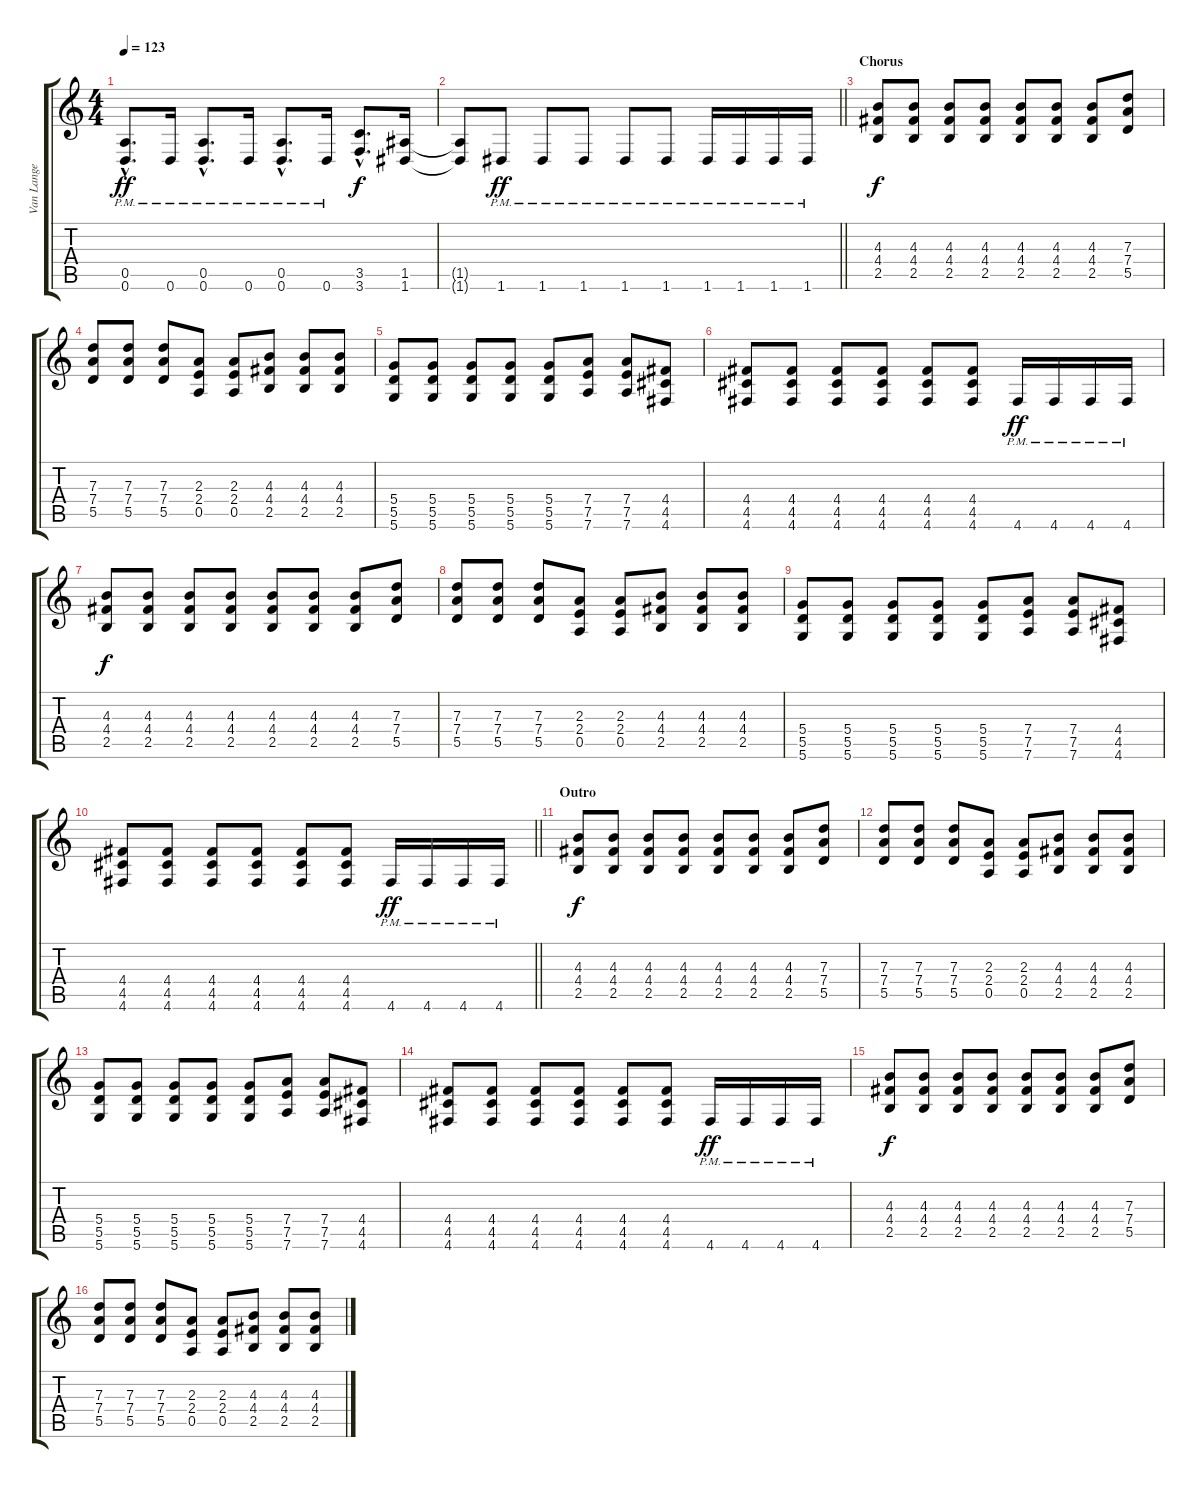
\track ("Van Lange" "Van Lange") {instrument distortionguitar}
\staff {score tabs}
\tuning (E4 B3 G3 D3 A2 D2) {hide}
\ts (4 4)
\tempo 123
\clef g2
\ks c
(0.5{hac pm} 0.6{hac pm}).8{d dy ff} 0.6{pm}.16 (0.5{hac pm} 0.6{hac pm}).8{d} 0.6{pm}.16 (0.5{hac pm} 0.6{hac pm}).8{d} 0.6{pm}.16 (3.5{hac} 3.6{hac}).8{d dy f} (1.5 1.6).16 |
\barLineRight lightlight
(1.5{t} 1.6{t}).8 1.6{pm}.8{dy ff} 1.6{pm}.8 1.6{pm}.8 1.6{pm}.8 1.6{pm}.8 1.6{pm}.16 1.6{pm}.16 1.6{pm}.16 1.6{pm}.16 |
\section ("" "Chorus")
(4.3 4.4 2.5).8{dy f} (4.3 4.4 2.5).8 (4.3 4.4 2.5).8 (4.3 4.4 2.5).8 (4.3 4.4 2.5).8 (4.3 4.4 2.5).8 (4.3 4.4 2.5).8 (7.3 7.4 5.5).8 |
(7.3 7.4 5.5).8 (7.3 7.4 5.5).8 (7.3 7.4 5.5).8 (2.3 2.4 0.5).8 (2.3 2.4 0.5).8 (4.3 4.4 2.5).8 (4.3 4.4 2.5).8 (4.3 4.4 2.5).8 |
(5.4 5.5 5.6).8 (5.4 5.5 5.6).8 (5.4 5.5 5.6).8 (5.4 5.5 5.6).8 (5.4 5.5 5.6).8 (7.4 7.5 7.6).8 (7.4 7.5 7.6).8 (4.4 4.5 4.6).8 |
(4.4 4.5 4.6).8 (4.4 4.5 4.6).8 (4.4 4.5 4.6).8 (4.4 4.5 4.6).8 (4.4 4.5 4.6).8 (4.4 4.5 4.6).8 4.6{pm}.16{dy ff} 4.6{pm}.16 4.6{pm}.16 4.6{pm}.16 |
(4.3 4.4 2.5).8{dy f} (4.3 4.4 2.5).8 (4.3 4.4 2.5).8 (4.3 4.4 2.5).8 (4.3 4.4 2.5).8 (4.3 4.4 2.5).8 (4.3 4.4 2.5).8 (7.3 7.4 5.5).8 |
(7.3 7.4 5.5).8 (7.3 7.4 5.5).8 (7.3 7.4 5.5).8 (2.3 2.4 0.5).8 (2.3 2.4 0.5).8 (4.3 4.4 2.5).8 (4.3 4.4 2.5).8 (4.3 4.4 2.5).8 |
(5.4 5.5 5.6).8 (5.4 5.5 5.6).8 (5.4 5.5 5.6).8 (5.4 5.5 5.6).8 (5.4 5.5 5.6).8 (7.4 7.5 7.6).8 (7.4 7.5 7.6).8 (4.4 4.5 4.6).8 |
\barLineRight lightlight
(4.4 4.5 4.6).8 (4.4 4.5 4.6).8 (4.4 4.5 4.6).8 (4.4 4.5 4.6).8 (4.4 4.5 4.6).8 (4.4 4.5 4.6).8 4.6{pm}.16{dy ff} 4.6{pm}.16 4.6{pm}.16 4.6{pm}.16 |
\section ("" "Outro")
(4.3 4.4 2.5).8{dy f} (4.3 4.4 2.5).8 (4.3 4.4 2.5).8 (4.3 4.4 2.5).8 (4.3 4.4 2.5).8 (4.3 4.4 2.5).8 (4.3 4.4 2.5).8 (7.3 7.4 5.5).8 |
(7.3 7.4 5.5).8 (7.3 7.4 5.5).8 (7.3 7.4 5.5).8 (2.3 2.4 0.5).8 (2.3 2.4 0.5).8 (4.3 4.4 2.5).8 (4.3 4.4 2.5).8 (4.3 4.4 2.5).8 |
(5.4 5.5 5.6).8 (5.4 5.5 5.6).8 (5.4 5.5 5.6).8 (5.4 5.5 5.6).8 (5.4 5.5 5.6).8 (7.4 7.5 7.6).8 (7.4 7.5 7.6).8 (4.4 4.5 4.6).8 |
(4.4 4.5 4.6).8 (4.4 4.5 4.6).8 (4.4 4.5 4.6).8 (4.4 4.5 4.6).8 (4.4 4.5 4.6).8 (4.4 4.5 4.6).8 4.6{pm}.16{dy ff} 4.6{pm}.16 4.6{pm}.16 4.6{pm}.16 |
(4.3 4.4 2.5).8{dy f} (4.3 4.4 2.5).8 (4.3 4.4 2.5).8 (4.3 4.4 2.5).8 (4.3 4.4 2.5).8 (4.3 4.4 2.5).8 (4.3 4.4 2.5).8 (7.3 7.4 5.5).8 |
(7.3 7.4 5.5).8 (7.3 7.4 5.5).8 (7.3 7.4 5.5).8 (2.3 2.4 0.5).8 (2.3 2.4 0.5).8 (4.3 4.4 2.5).8 (4.3 4.4 2.5).8 (4.3 4.4 2.5).8
